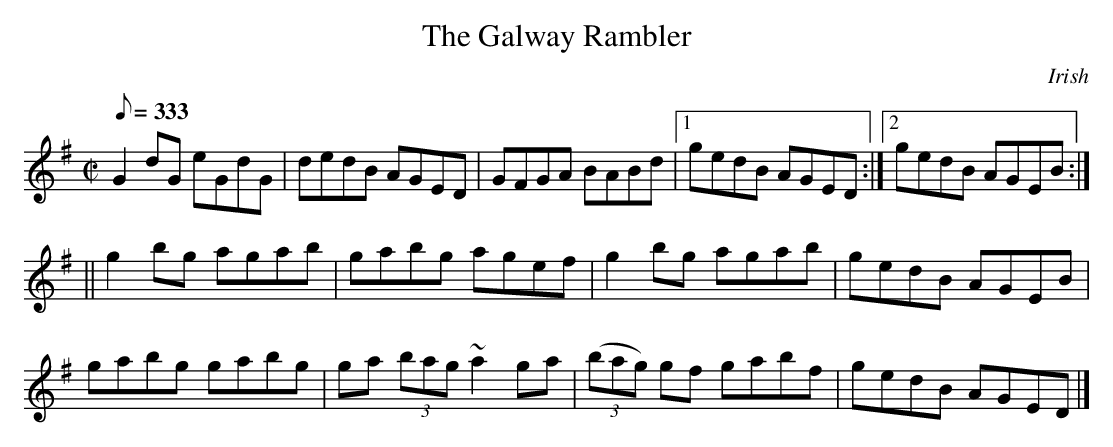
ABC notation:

X:1
T:The Galway Rambler
O:Irish
L:1/8
Q:333
M:C|
K:G
G2 dG eGdG|dedB AGED|GFGA BABd|1gedB AGED:|2gedB  AGEB:|
||g2 bg agab|gabg agef|g2 bg agab|gedB AGEB|
gabg gabg|ga (3bag ~a2 ga|(3(bag) gf gabf|gedB AGED|]
